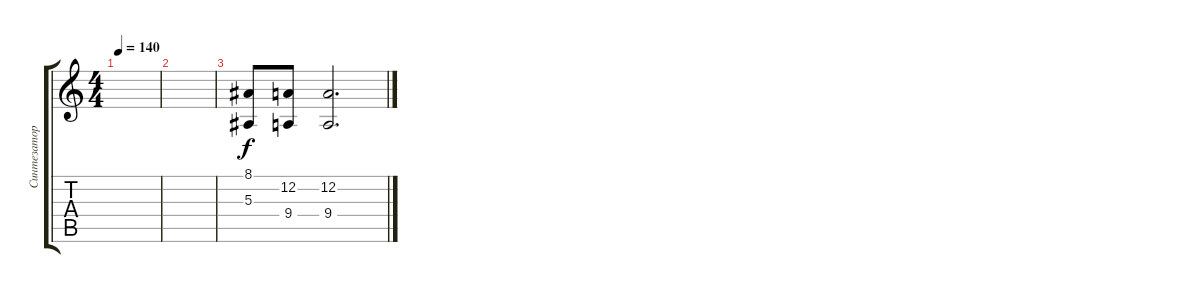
\track ("Синтезатор" "Синтезатор") {instrument orchestralharp}
\staff {score tabs}
\tuning (D4 A3 F3 C3 G2 D2) {hide}
\ts (4 4)
\tempo 140
\clef g2
\ks c
|
|
(8.1 5.3).8 (12.2 9.4).8 (12.2 9.4).2{d}
